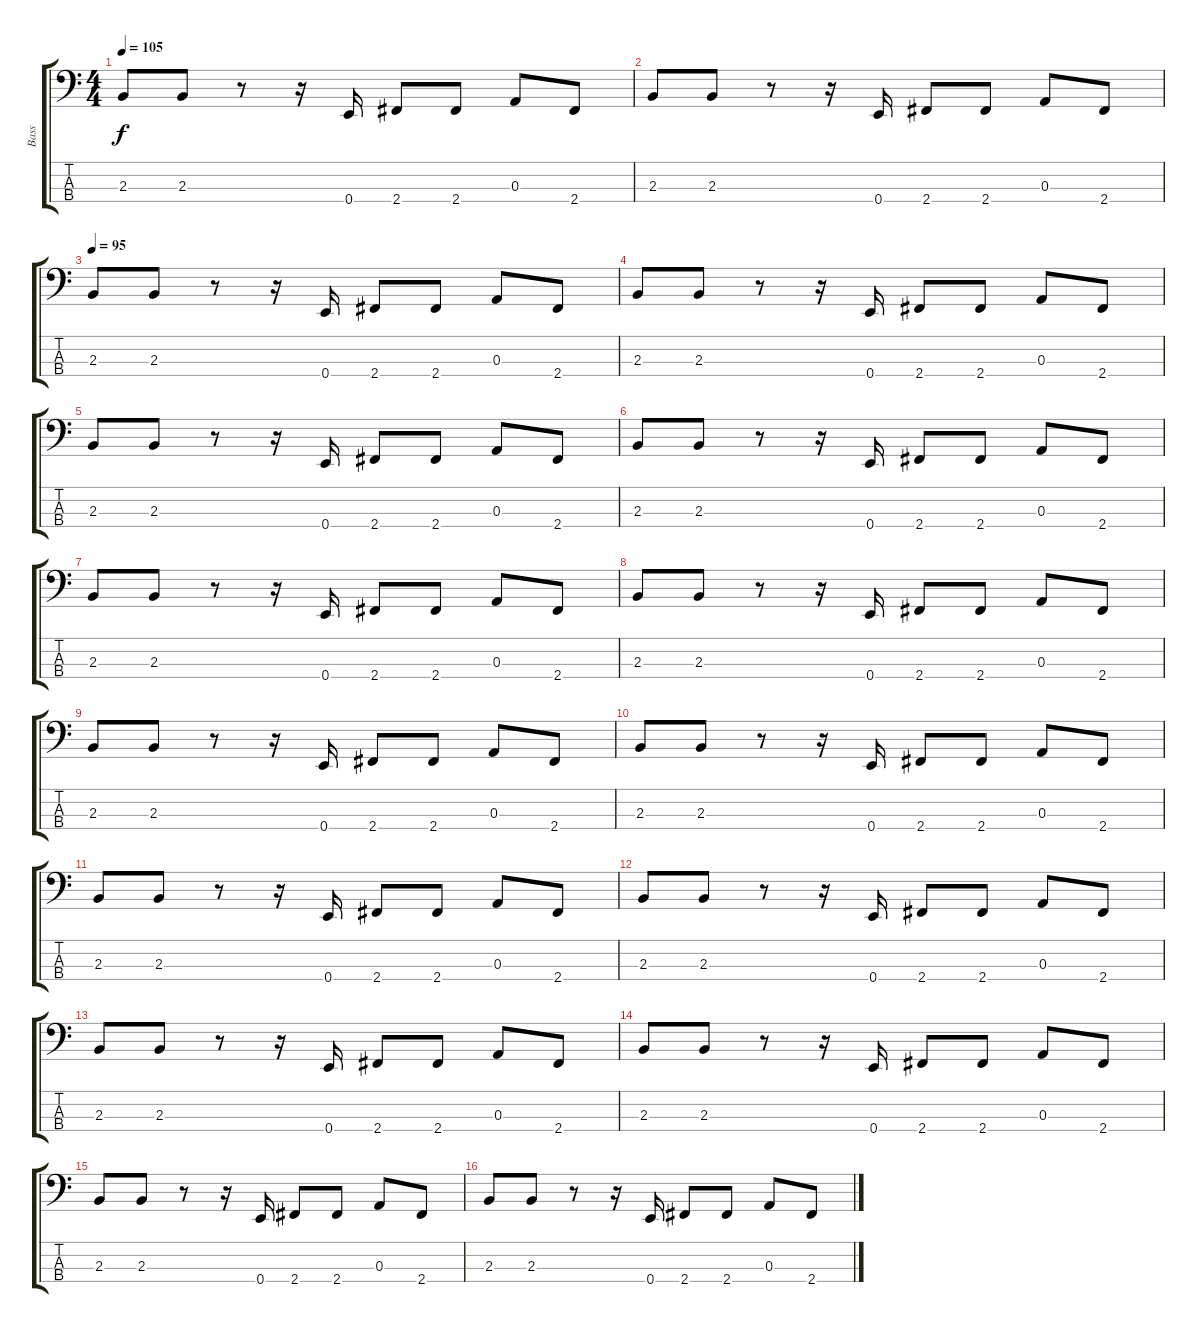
\track ("Bass" "Bass") {instrument electricbassfinger}
\staff {score tabs}
\tuning (G2 D2 A1 E1) {hide}
\ts (4 4)
\tempo 105
\clef f4
\ks c
2.3.8{dy f} 2.3.8 r.8 r.16 0.4.16 2.4.8 2.4.8 0.3.8 2.4.8 |
2.3.8 2.3.8 r.8 r.16 0.4.16 2.4.8 2.4.8 0.3.8 2.4.8 |
\tempo 95
2.3.8 2.3.8 r.8 r.16 0.4.16 2.4.8 2.4.8 0.3.8 2.4.8 |
2.3.8 2.3.8 r.8 r.16 0.4.16 2.4.8 2.4.8 0.3.8 2.4.8 |
2.3.8 2.3.8 r.8 r.16 0.4.16 2.4.8 2.4.8 0.3.8 2.4.8 |
2.3.8 2.3.8 r.8 r.16 0.4.16 2.4.8 2.4.8 0.3.8 2.4.8 |
2.3.8 2.3.8 r.8 r.16 0.4.16 2.4.8 2.4.8 0.3.8 2.4.8 |
2.3.8 2.3.8 r.8 r.16 0.4.16 2.4.8 2.4.8 0.3.8 2.4.8 |
2.3.8 2.3.8 r.8 r.16 0.4.16 2.4.8 2.4.8 0.3.8 2.4.8 |
2.3.8 2.3.8 r.8 r.16 0.4.16 2.4.8 2.4.8 0.3.8 2.4.8 |
2.3.8 2.3.8 r.8 r.16 0.4.16 2.4.8 2.4.8 0.3.8 2.4.8 |
2.3.8 2.3.8 r.8 r.16 0.4.16 2.4.8 2.4.8 0.3.8 2.4.8 |
2.3.8 2.3.8 r.8 r.16 0.4.16 2.4.8 2.4.8 0.3.8 2.4.8 |
2.3.8 2.3.8 r.8 r.16 0.4.16 2.4.8 2.4.8 0.3.8 2.4.8 |
2.3.8 2.3.8 r.8 r.16 0.4.16 2.4.8 2.4.8 0.3.8 2.4.8 |
2.3.8 2.3.8 r.8 r.16 0.4.16 2.4.8 2.4.8 0.3.8 2.4.8
